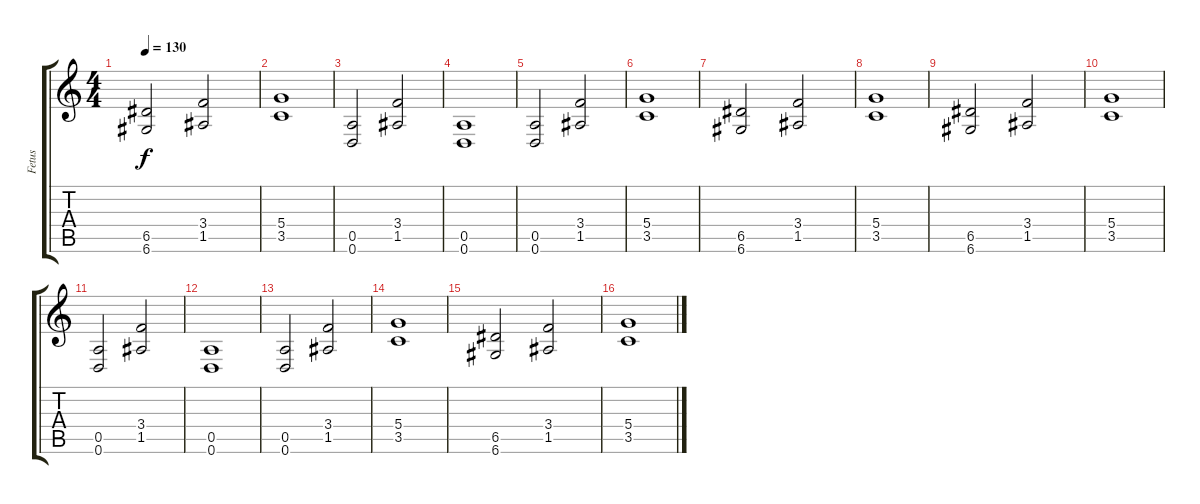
\track ("Fetus" "Fetus") {instrument distortionguitar}
\staff {score tabs}
\tuning (E4 B3 G3 D3 A2 D2) {hide}
\ts (4 4)
\tempo 130
\clef g2
\ks c
(6.5 6.6).2{dy f} (3.4 1.5).2 |
(5.4 3.5).1 |
(0.5 0.6).2 (3.4 1.5).2 |
(0.5 0.6).1 |
(0.5 0.6).2 (3.4 1.5).2 |
(5.4 3.5).1 |
(6.5 6.6).2 (3.4 1.5).2 |
(5.4 3.5).1 |
(6.5 6.6).2 (3.4 1.5).2 |
(5.4 3.5).1 |
(0.5 0.6).2 (3.4 1.5).2 |
(0.5 0.6).1 |
(0.5 0.6).2 (3.4 1.5).2 |
(5.4 3.5).1 |
(6.5 6.6).2 (3.4 1.5).2 |
(5.4 3.5).1
